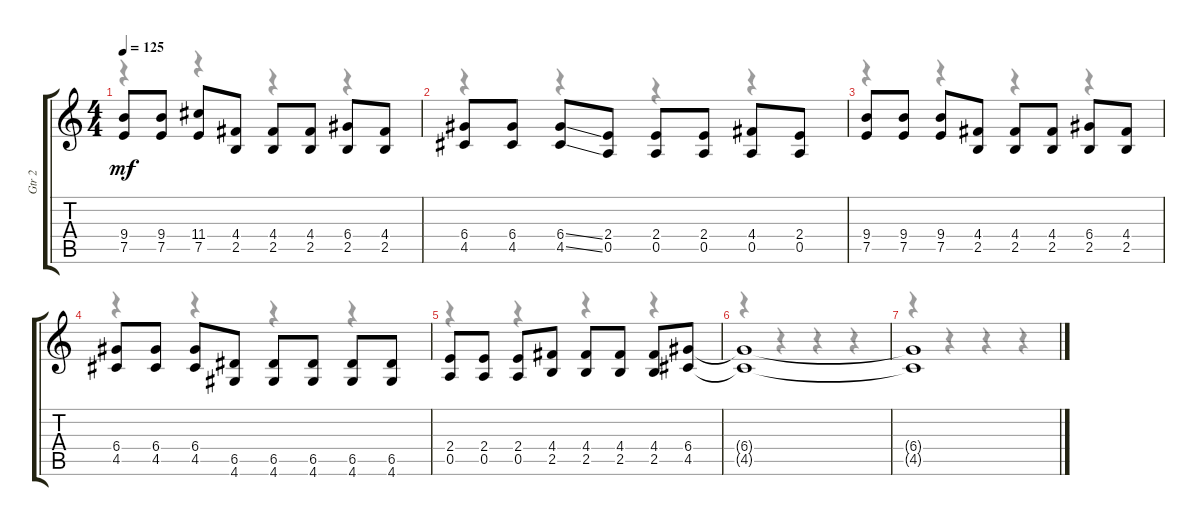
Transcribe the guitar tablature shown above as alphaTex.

\track ("Gtr 2" "Gtr 2") {instrument overdrivenguitar}
\staff {score tabs}
\tuning (E4 B3 G3 D3 A2 E2) {hide}
\voice
\ts (4 4)
\tempo 125
\clef g2
\ks c
(9.4 7.5).8{dy mf} (9.4 7.5).8 (11.4 7.5).8 (4.4 2.5).8 (4.4 2.5).8 (4.4 2.5).8 (6.4 2.5).8 (4.4 2.5).8 |
(6.4 4.5).8 (6.4 4.5).8 (6.4{ss} 4.5{ss}).8 (2.4 0.5).8 (2.4 0.5).8 (2.4 0.5).8 (4.4 0.5).8 (2.4 0.5).8 |
(9.4 7.5).8 (9.4 7.5).8 (9.4 7.5).8 (4.4 2.5).8 (4.4 2.5).8 (4.4 2.5).8 (6.4 2.5).8 (4.4 2.5).8 |
(6.4 4.5).8 (6.4 4.5).8 (6.4 4.5).8 (6.5 4.6).8 (6.5 4.6).8 (6.5 4.6).8 (6.5 4.6).8 (6.5 4.6).8 |
(2.4 0.5).8 (2.4 0.5).8 (2.4 0.5).8 (4.4 2.5).8 (4.4 2.5).8 (4.4 2.5).8 (4.4 2.5).8 (6.4 4.5).8 |
(6.4{t} 4.5{t}).1 |
(6.4{t} 4.5{t}).1
\voice
\clef g2
\ottava regular
\simile none
\ks c
r.4{dy f} r.4 r.4 r.4 |
r.4 r.4 r.4 r.4 |
r.4 r.4 r.4 r.4 |
r.4 r.4 r.4 r.4 |
r.4 r.4 r.4 r.4 |
r.4 r.4 r.4 r.4 |
r.4 r.4 r.4 r.4
